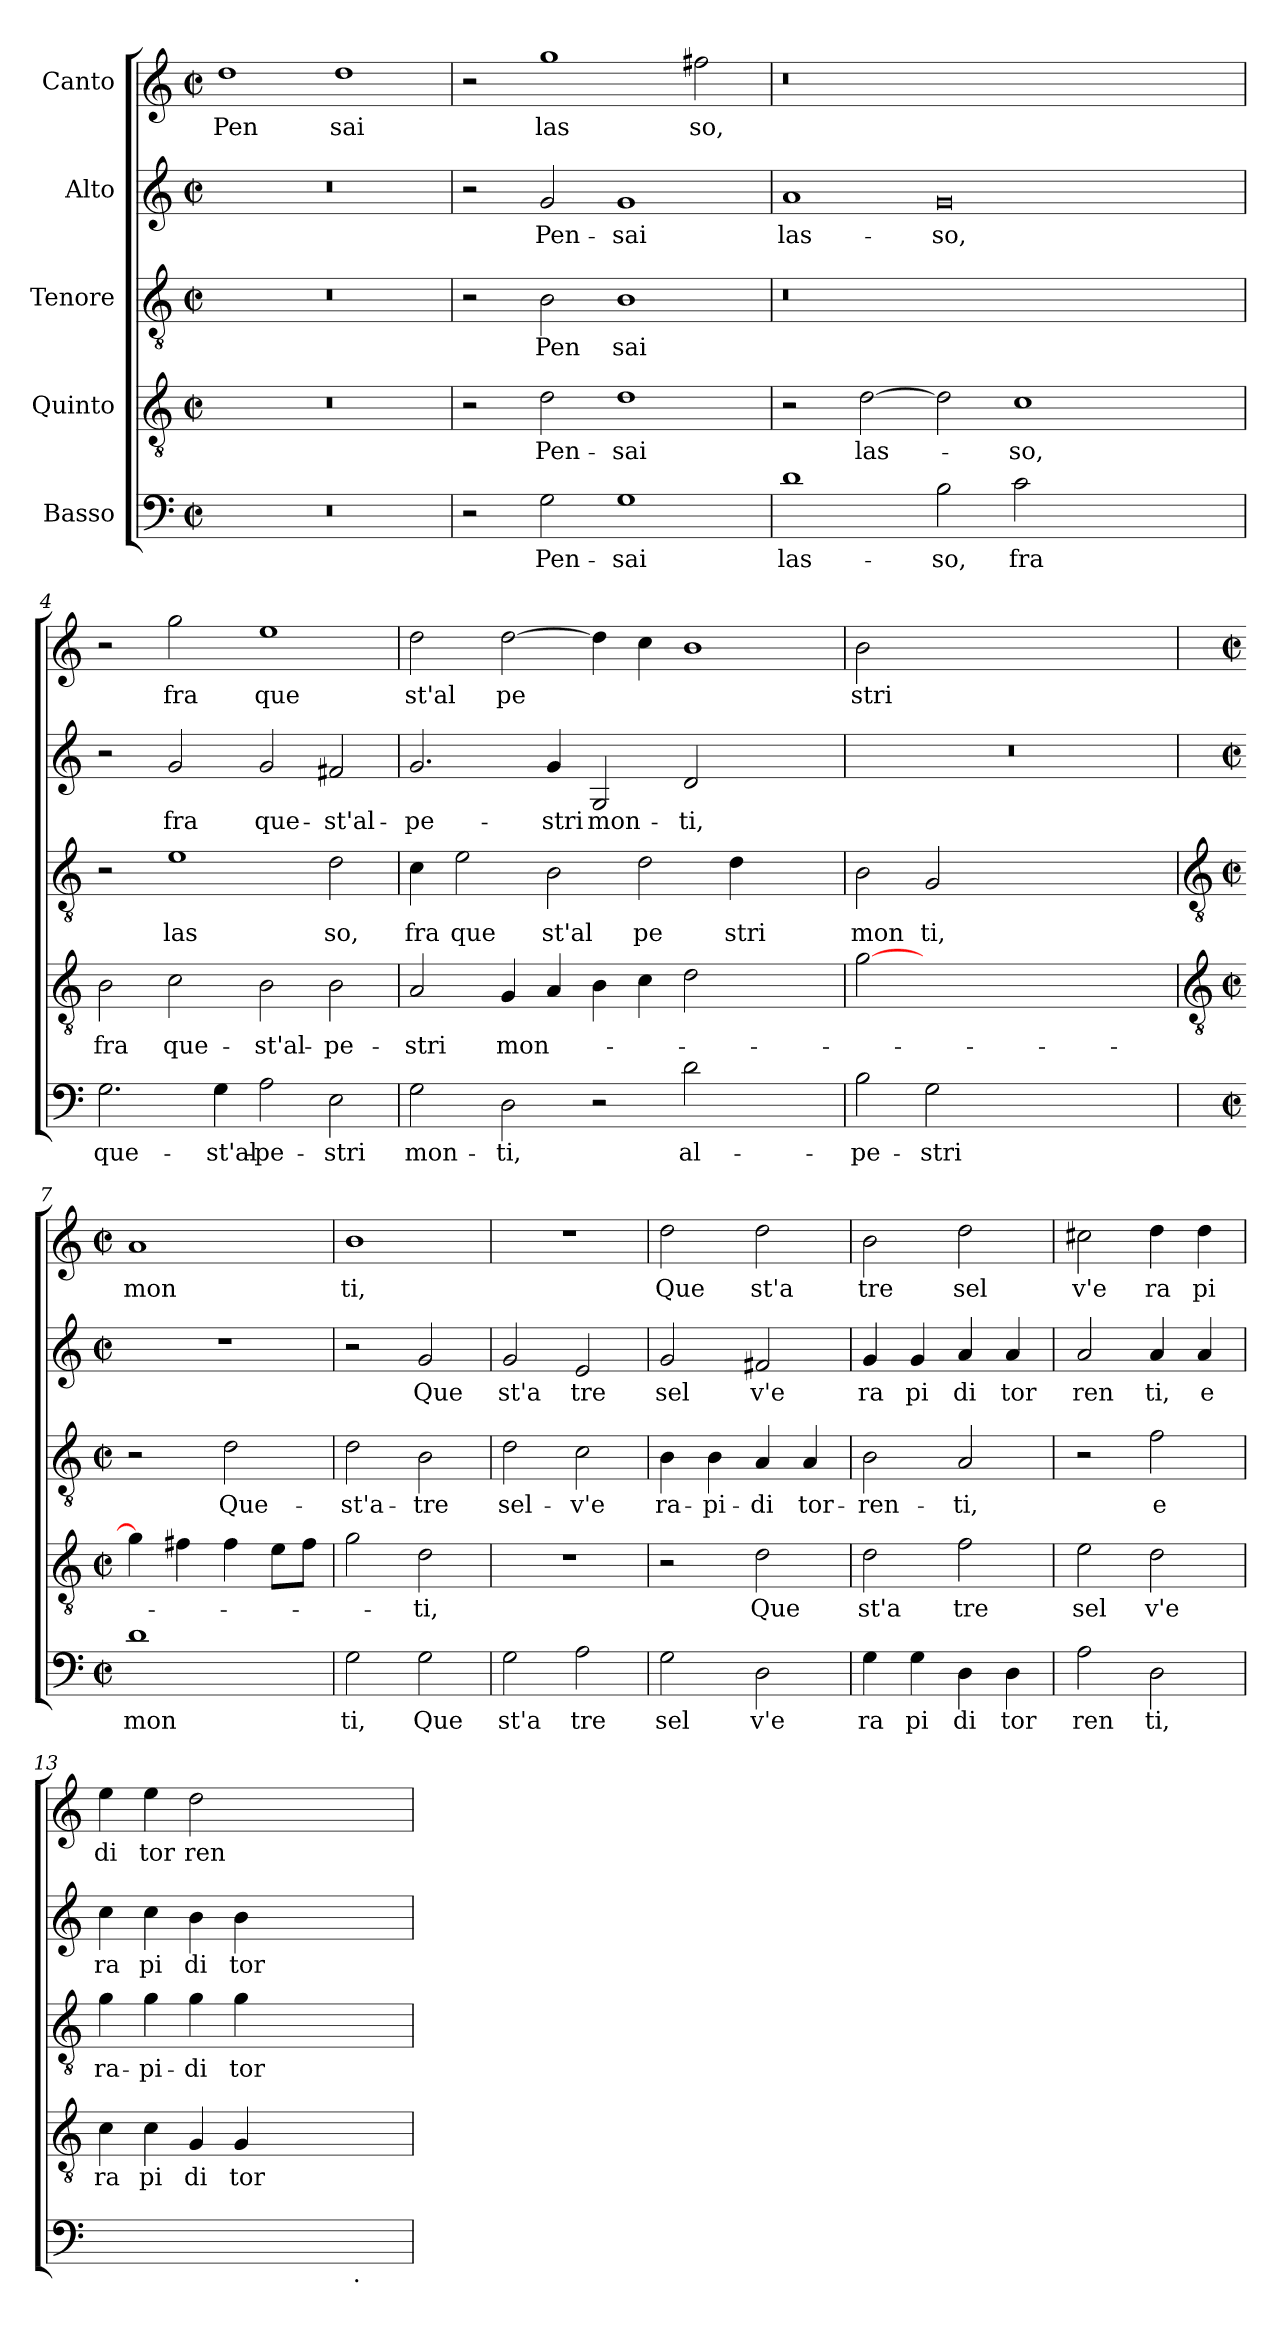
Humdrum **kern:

**kern	**text	**kern	**text	**kern	**text	**kern	**text	**kern	**text
*part5	*part5	*part4	*part4	*part3	*part3	*part2	*part2	*part1	*part1
*staff5	*staff5	*staff4	*staff4	*staff3	*staff3	*staff2	*staff2	*staff1	*staff1
*I"Basso	*	*I"Quinto	*	*I"Tenore	*	*I"Alto	*	*I"Canto	*
*clefF4	*	*clefGv2	*	*clefGv2	*	*clefG2	*	*clefG2	*
*k[]	*	*k[]	*	*k[]	*	*k[]	*	*k[]	*
*C:	*	*C:	*	*C:	*	*C:	*	*C:	*
*M4/2	*	*M4/2	*	*M4/2	*	*M4/2	*	*M4/2	*
*met(c|)	*	*met(c|)	*	*met(c|)	*	*met(c|)	*	*met(c|)	*
=1	=1	=1	=1	=1	=1	=1	=1	=1	=1
!	!	!	!	!	!	!	!	!	!LO:LY:b
0r	.	0r	.	0r	.	0r	.	1dd	Pen
!	!	!	!	!	!	!	!	!	!LO:LY:b
.	.	.	.	.	.	.	.	1dd	sai
=2	=2	=2	=2	=2	=2	=2	=2	=2	=2
2r	.	2r	.	2r	.	2r	.	2r	.
!	!LO:LY:b	!	!LO:LY:b	!	!LO:LY:b	!	!LO:LY:b	!	!LO:LY:b
2G\	Pen-	2d\	Pen-	2B\	Pen	2g/	Pen-	1gg	las
!	!LO:LY:b	!	!LO:LY:b	!	!LO:LY:b	!	!LO:LY:b	!	!
1G	-sai	1d	-sai	1B	sai	1g	-sai	.	.
!	!	!	!	!	!	!	!	!	!LO:LY:b
.	.	.	.	.	.	.	.	2ff#X\	so,
=3	=3	=3	=3	=3	=3	=3	=3	=3	=3
!	!LO:LY:b	!	!	!	!	!	!LO:LY:b	!	!
1d	las-	2r	.	0r	.	1a	las-	0r	.
!	!	!	!LO:LY:b	!	!	!	!	!	!
.	.	[2d\	las-	.	.	.	.	.	.
!	!LO:LY:b	!	!	!	!	!	!LO:LY:b	!	!
2B\	-so,	2d\]	.	.	.	0g	-so,	.	.
!	!LO:LY:b	!	!LO:LY:b	!	!	!	!	!	!
2c\	fra	1c	-so,	.	.	.	.	.	.
1ryy	.	.	.	1ryy	.	.	.	1ryy	.
.	.	2ryy	.	.	.	.	.	.	.
=4A	=4A	=4A	=4A	=4A	=4A	=4A	=4A	=4A	=4A
!	!LO:LY:b	!	!LO:LY:b	!	!	!	!	!	!
2.G\	que-	2B\	fra	2r	.	2r	.	2r	.
!	!	!	!LO:LY:b	!	!LO:LY:b	!	!LO:LY:b	!	!LO:LY:b
.	.	2c\	que-	1e	las	2g/	fra	2gg\	fra
!	!LO:LY:b	!	!	!	!	!	!	!	!
4G\	-st'al-	.	.	.	.	.	.	.	.
!	!LO:LY:b	!	!LO:LY:b	!	!	!	!LO:LY:b	!	!LO:LY:b
2A\	-pe-	2B\	-st'al-	.	.	2g/	que-	1ee	que
!	!LO:LY:b	!	!LO:LY:b	!	!LO:LY:b	!	!LO:LY:b	!	!
2E\	-stri	2B\	-pe-	2d\	so,	2f#X/	-st'al-	.	.
=5A	=5A	=5A	=5A	=5A	=5A	=5A	=5A	=5A	=5A
!	!LO:LY:b	!	!LO:LY:b	!	!LO:LY:b	!	!LO:LY:b	!	!LO:LY:b
2G\	mon-	2A/	-stri	4c\	fra	2.g/	-pe-	2dd\	st'al
!	!	!	!	!	!LO:LY:b	!	!	!	!
.	.	.	.	2e\	que	.	.	.	.
!	!LO:LY:b	!	!LO:LY:b	!	!	!	!	!	!LO:LY:b
2D\	-ti,	4G/	mon-	.	.	.	.	[2dd\	pe
!	!	!	!	!	!LO:LY:b	!	!LO:LY:b	!	!
.	.	4A/	.	2B\	st'al	4g/	-stri	.	.
!	!	!	!	!	!	!	!LO:LY:b	!	!
2r	.	4B\	.	.	.	2G/	mon-	4dd\]	.
!	!	!	!	!	!LO:LY:b	!	!	!	!
.	.	4c\	.	2d\	pe	.	.	4cc\	.
!	!LO:LY:b	!	!	!	!	!	!LO:LY:b	!	!
2d\	al-	2d\	.	.	.	2d/	-ti,	1b	.
!	!	!	!	!	!LO:LY:b	!	!	!	!
.	.	.	.	4d\	stri	.	.	.	.
2ryy	.	2ryy	.	2ryy	.	2ryy	.	.	.
=6A	=6A	=6A	=6A	=6A	=6A	=6A	=6A	=6A	=6A
!	!LO:LY:b	!	!	!	!LO:LY:b	!	!	!	!LO:LY:b
2B\	-pe-	[2g\	.	2B\	mon	0r	.	2b\	stri
!	!LO:LY:b	!	!	!	!LO:LY:b	!	!	!	!
2G\	-stri	1.ryy	.	2G/	ti,	.	.	1.ryy	.
1ryy	.	.	.	4ryy	.	.	.	.	.
.	.	.	.	4ryy	.	.	.	.	.
.	.	.	.	4ryy	.	.	.	.	.
.	.	.	.	4ryy	.	.	.	.	.
!!LO:LB:g=z
=7	=7	=7	=7	=7	=7	=7	=7	=7	=7
*	*	*clefGv2	*	*clefGv2	*	*	*	*	*
*M2/2	*	*M2/2	*	*M2/2	*	*M2/2	*	*M2/2	*
*met(c|)	*	*met(c|)	*	*met(c|)	*	*met(c|)	*	*met(c|)	*
!	!LO:LY:b	!	!	!	!	!	!	!	!LO:LY:b
1d	mon	4g\]	.	2r	.	1r	.	1a	mon
.	.	4f#X\	.	.	.	.	.	.	.
!	!	!	!	!	!LO:LY:b	!	!	!	!
.	.	4f#\	.	2d\	Que-	.	.	.	.
.	.	8e\L	.	.	.	.	.	.	.
.	.	8f#\J	.	.	.	.	.	.	.
=8	=8	=8	=8	=8	=8	=8	=8	=8	=8
!	!LO:LY:b	!	!	!	!LO:LY:b	!	!	!	!LO:LY:b
2G\	ti,	2g\	.	2d\	-st'a-	2r	.	1b	ti,
!	!LO:LY:b	!	!LO:LY:b	!	!LO:LY:b	!	!LO:LY:b	!	!
2G\	Que	2d\	-ti,	2B\	-tre	2g/	Que	.	.
=9	=9	=9	=9	=9	=9	=9	=9	=9	=9
!	!LO:LY:b	!	!	!	!LO:LY:b	!	!LO:LY:b	!	!
2G\	st'a	1r	.	2d\	sel-	2g/	st'a	1r	.
!	!LO:LY:b	!	!	!	!LO:LY:b	!	!LO:LY:b	!	!
2A\	tre	.	.	2c\	-v'e	2e/	tre	.	.
=10	=10	=10	=10	=10	=10	=10	=10	=10	=10
!	!LO:LY:b	!	!	!	!LO:LY:b	!	!LO:LY:b	!	!LO:LY:b
2G\	sel	2r	.	4B\	ra-	2g/	sel	2dd\	Que
!	!	!	!	!	!LO:LY:b	!	!	!	!
.	.	.	.	4B\	-pi-	.	.	.	.
!	!LO:LY:b	!	!LO:LY:b	!	!LO:LY:b	!	!LO:LY:b	!	!LO:LY:b
2D\	v'e	2d\	Que	4A/	-di	2f#X/	v'e	2dd\	st'a
!	!	!	!	!	!LO:LY:b	!	!	!	!
.	.	.	.	4A/	tor-	.	.	.	.
=11	=11	=11	=11	=11	=11	=11	=11	=11	=11
!	!LO:LY:b	!	!LO:LY:b	!	!LO:LY:b	!	!LO:LY:b	!	!LO:LY:b
4G\	ra	2d\	st'a	2B\	-ren-	4g/	ra	2b\	tre
!	!LO:LY:b	!	!	!	!	!	!LO:LY:b	!	!
4G\	pi	.	.	.	.	4g/	pi	.	.
!	!LO:LY:b	!	!LO:LY:b	!	!LO:LY:b	!	!LO:LY:b	!	!LO:LY:b
4D\	di	2f\	tre	2A/	-ti,	4a/	di	2dd\	sel
!	!LO:LY:b	!	!	!	!	!	!LO:LY:b	!	!
4D\	tor	.	.	.	.	4a/	tor	.	.
=12	=12	=12	=12	=12	=12	=12	=12	=12	=12
!	!LO:LY:b	!	!LO:LY:b	!	!	!	!LO:LY:b	!	!LO:LY:b
2A\	ren	2e\	sel	2r	.	2a/	ren	2cc#X\	v'e
!	!LO:LY:b	!	!LO:LY:b	!	!LO:LY:b	!	!LO:LY:b	!	!LO:LY:b
2D\	ti,	2d\	v'e	2f\	e	4a/	ti,	4dd\	ra
!	!	!	!	!	!	!	!LO:LY:b	!	!LO:LY:b
.	.	.	.	.	.	4a/	e	4dd\	pi
=13	=13	=13	=13	=13	=13	=13	=13	=13	=13
!	!	!	!LO:LY:b	!	!LO:LY:b	!	!LO:LY:b	!	!LO:LY:b
4ryy	.	4c\	ra	4g\	ra-	4cc\	ra	4ee\	di
!	!	!	!LO:LY:b	!	!LO:LY:b	!	!LO:LY:b	!	!LO:LY:b
4ryy	.	4c\	pi	4g\	-pi-	4cc\	pi	4ee\	tor
!	!	!	!LO:LY:b	!	!LO:LY:b	!	!LO:LY:b	!	!LO:LY:b
4ryy	.	4G/	di	4g\	-di	4b\	di	2dd\	ren
!	!	!	!LO:LY:b	!	!LO:LY:b	!	!LO:LY:b	!	!
64ryy	.	4G/	tor	4g\	tor-	4b\	tor	.	.
64ryy	.	.	.	.	.	.	.	.	.
64ryy	.	.	.	.	.	.	.	.	.
64ryy	.	.	.	.	.	.	.	.	.
64ryy	.	.	.	.	.	.	.	.	.
64ryy	.	.	.	.	.	.	.	.	.
64ryy	.	.	.	.	.	.	.	.	.
64ryy	.	.	.	.	.	.	.	.	.
64ryy	.	.	.	.	.	.	.	.	.
64ryy	.	.	.	.	.	.	.	.	.
64ryy	.	.	.	.	.	.	.	.	.
64ryy	.	.	.	.	.	.	.	.	.
64ryy	.	.	.	.	.	.	.	.	.
64ryy	.	.	.	.	.	.	.	.	.
!LO:TX:b:t=.	!	!	!	!	!	!	!	!	!
64ryy	.	.	.	.	.	.	.	.	.
4ryy	.	.	.	.	.	.	.	.	.
.	.	8...ryy	.	8...ryy	.	8...ryy	.	8...ryy	.
=	=	=	=	=	=	=	=	=	=
*-	*-	*-	*-	*-	*-	*-	*-	*-	*-
